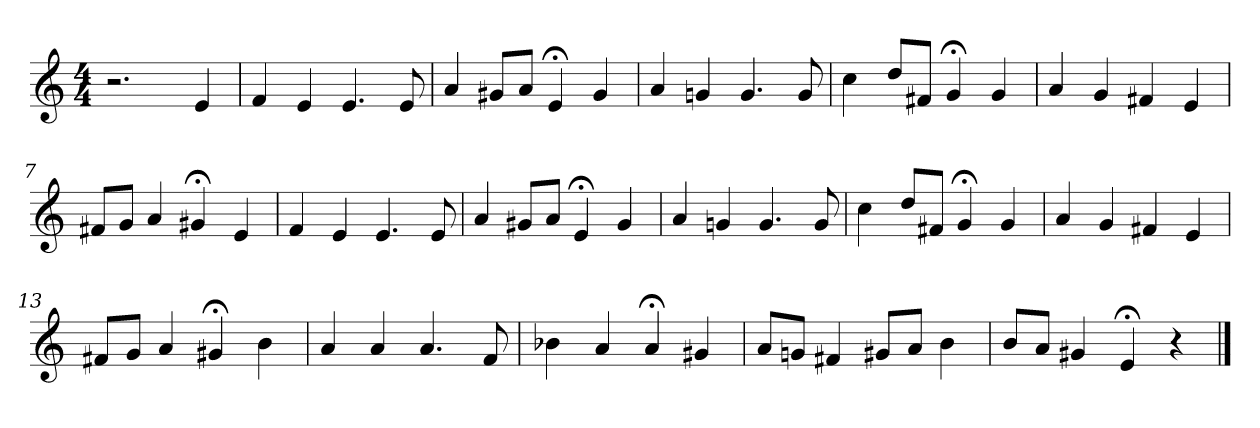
**kern
*part1
*staff1
*clefG2
*k[]
*C:
*M4/4
=1
2.r
4e
=2
4f
4e
4.e
8e
=3
4a
8g#X/L
8a/J
4e;<
4g#
=4
4a
4gn
4.g
8g
=5
4cc
8dd/L
8f#X/J
4g;<
4g
=6
4a
4g
4f#X
4e
=7
8f#X/L
8g/J
4a
4g#X;<
4e
=8
4f
4e
4.e
8e
=9
4a
8g#X/L
8a/J
4e;<
4g#
=10
4a
4gn
4.g
8g
=11
4cc
8dd/L
8f#X/J
4g;<
4g
=12
4a
4g
4f#X
4e
=13
8f#X/L
8g/J
4a
4g#X;<
4b
=14
4a
4a
4.a
8f
=15
4b-X
4a
4a;<
4g#X
=16
8a/L
8gn/J
4f#X
8g#X/L
8a/J
4b
=17
8b/L
8a/J
4g#X
4e;<
4r
==
*-
